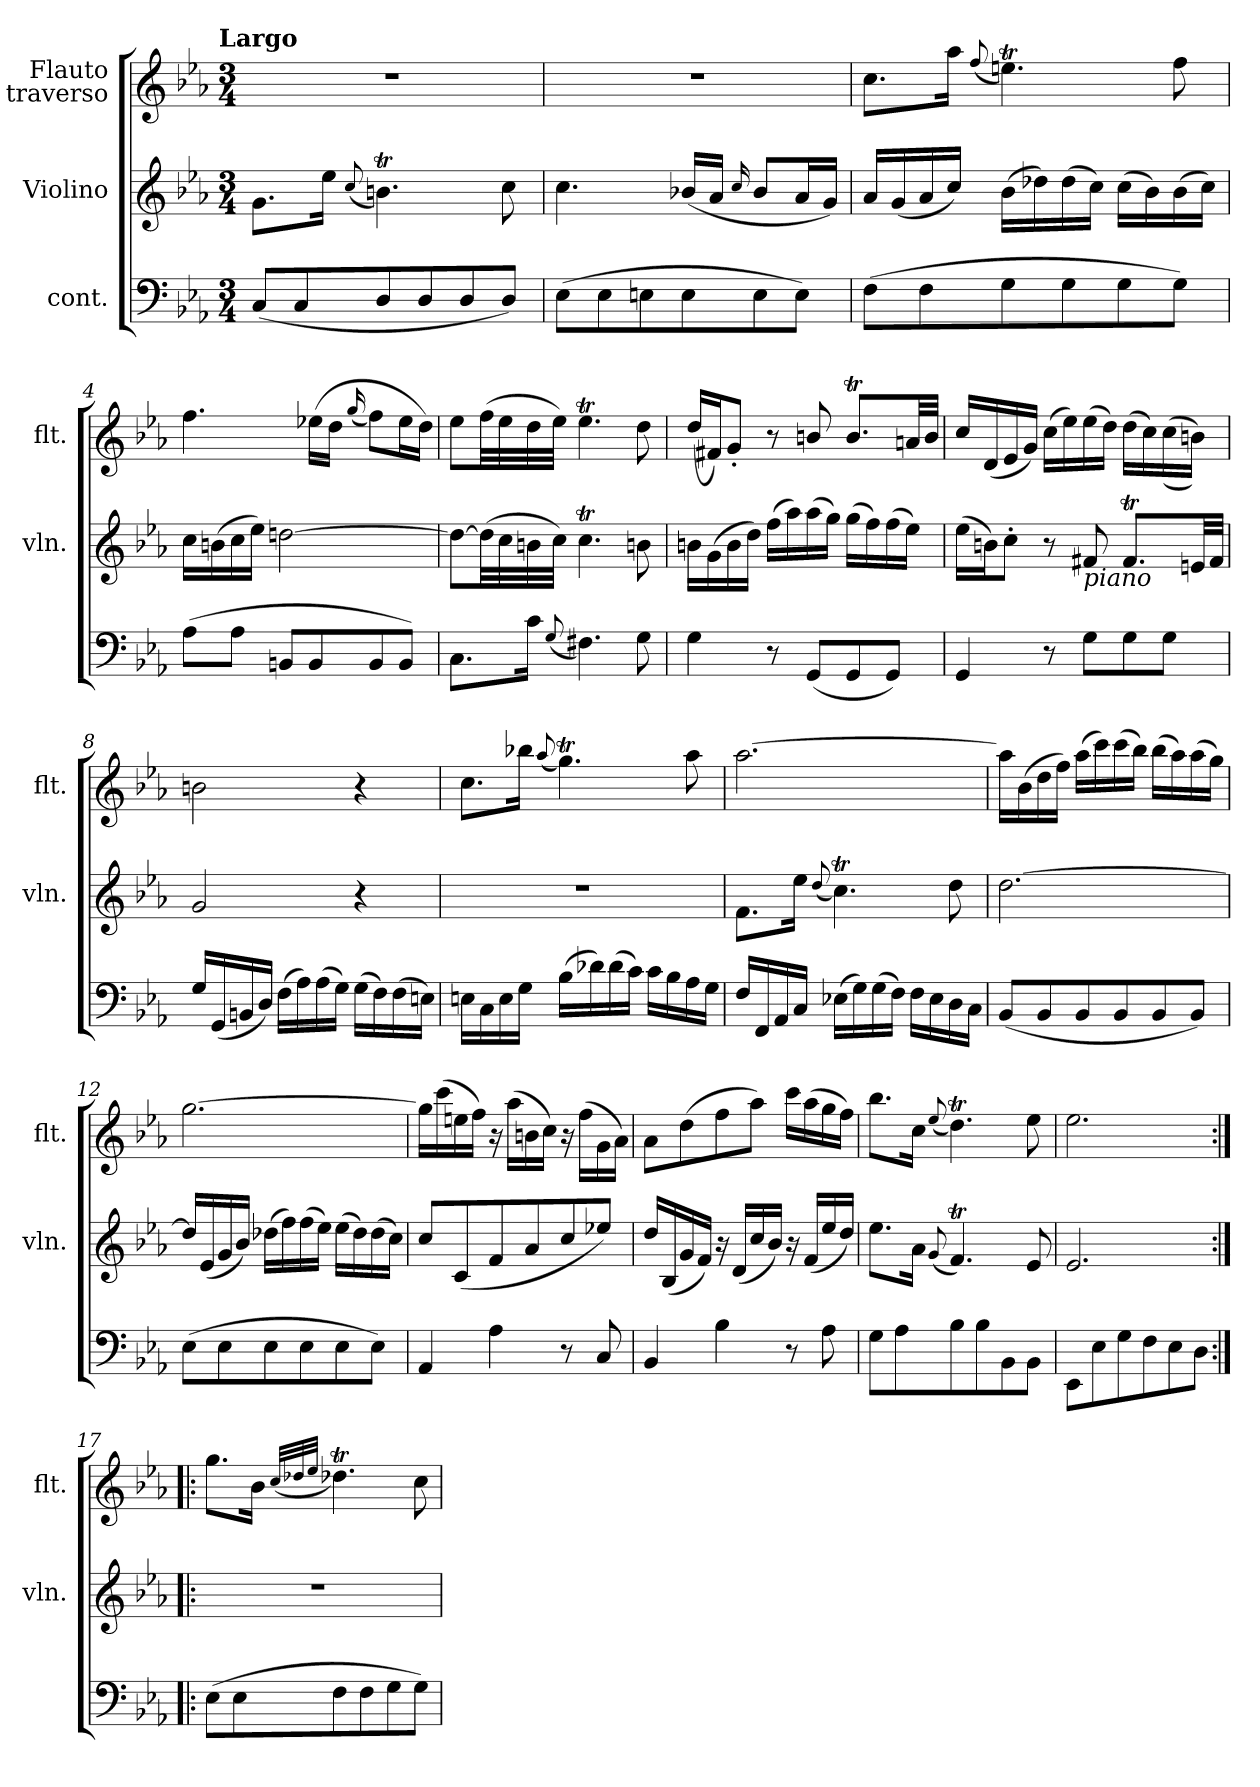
**kern	**kern	**kern
*part3	*part2	*part1
*staff3	*staff2	*staff1
*I"cont.	*I"Violino	*I"Flauto\ntraverso
*	*I'vln.	*I'flt.
*clefF4	*clefG2	*clefG2
*k[b-e-a-]	*k[b-e-a-]	*k[b-e-a-]
!!LO:TX:omd:t=Largo
*M3/4	*M3/4	*M3/4
*MM52	*MM52	*MM52
=1	=1	=1
(8CL	8.gL	2.r
8C	.	.
.	16ee-Jk	.
.	(8qqcc/	.
8D	4.bnt)	.
8D	.	.
8D	.	.
8DJ)	8cc	.
=2	=2	=2
(8E-L	4.cc	2.r
8E-	.	.
8En	.	.
8E	(16b-XLL	.
.	16a-JJ	.
.	16qqcc	.
8E	8b-L	.
8EJ)	16a-L	.
.	16gJJ)	.
=3	=3	=3
(8FL	16a-LL	8.ccL
.	(16g	.
8F	16a-	.
.	16ccJJ)	16aa-Jk
.	.	(8qqff/
8G	(16b-LL	4.eent)
.	16dd-X)	.
8G	(16dd-	.
.	16ccJJ)	.
8G	(16ccLL	.
.	16b-)	.
8GJ)	(16b-	8ff
.	16ccJJ)	.
=4	=4	=4
(8A-L	16ccLL	4.ff
.	(16bn	.
8A-J	16cc	.
.	16ee-JJ)	.
8BBnL	[2ddn	.
8BB	.	(16ee-XLL
.	.	16ddJJ
.	.	(16qqgg/
8BB	.	8ffL)
8BBJ)	.	16ee-L
.	.	16ddJJ)
=5	=5	=5
8.CL	8ddL_	8ee-L
.	(32ddLL]	(32ffLL
.	32cc	32ee-
16cJk	32bn	32dd
.	32ccJJJ)	32ee-JJJ)
(8qqG/	.	.
4.F#X)	4.ccT	4.ee-T
8G	8bn	8dd
=6	=6	=6
4G	16bnLL	(16ddLL
.	(16g	16f#XJ)
.	16b	8g'J
.	16ddJJ)	.
8r	(16ffLL	8r
.	16aa-)	.
(8GGL	(16aa-	8bn/
.	16ggJJ)	.
8GG	(16ggLL	8.btL
.	16ff)	.
8GGJ)	(16ff	.
.	16ee-JJ)	32anLL
.	.	32bJJJ
=7	=7	=7
4GG	(16ee-LL	16ccLL
.	16bnJ)	(16d
.	8cc'J	16e-
.	.	16gJJ)
8r	8r	(16ccLL
.	.	16ee-)
!	!LO:TX:b:i:t=piano	!
8GL	8f#X	(16ee-
.	.	16ddJJ)
8G	8.f#tL	(16ddLL
.	.	16cc)
8GJ	.	(<(>16cc
.	32enLL	16bnJJ))
.	32f#JJJ	.
=8	=8	=8
16GLL	2g	2bn
(16GG	.	.
16BBn	.	.
16DJJ)	.	.
(16FLL	.	.
16A-)	.	.
(16A-	.	.
16GJJ)	.	.
(16GLL	4r	4r
16F)	.	.
(16F	.	.
16EnJJ)	.	.
=9	=9	=9
16EnLL	2.r	8.ccL
16C	.	.
16E	.	.
16GJJ	.	16bb-XJk
.	.	(8qqaa-/
(16B-LL	.	4.ggt)
16d-X)	.	.
(16d-	.	.
16cJJ)	.	.
16cLL	.	.
16B-	.	.
16A-	.	8aa-
16GJJ	.	.
=10	=10	=10
16FLL	8.fL	[2.aa-
16FF	.	.
16AA-	.	.
16CJJ	16ee-Jk	.
.	(8qqdd/	.
(16E-XLL	4.ccT)	.
16G)	.	.
(16G	.	.
16FJJ)	.	.
16FLL	.	.
16E-	.	.
16D	8dd	.
16CJJ	.	.
=11	=11	=11
(8BB-L	[2.dd	16aa-LL]
.	.	(16b-
8BB-	.	16dd
.	.	16ffJJ)
8BB-	.	(16aa-LL
.	.	16ccc)
8BB-	.	(16ccc
.	.	16bb-JJ)
8BB-	.	(16bb-LL
.	.	16aa-)
8BB-J)	.	(16aa-
.	.	16ggJJ)
=12	=12	=12
(8E-L	16ddLL]	[2.gg
.	(16e-	.
8E-	16g	.
.	16b-JJ)	.
8E-	(16dd-XLL	.
.	16ff)	.
8E-	(16ff	.
.	16ee-JJ)	.
8E-	(16ee-LL	.
.	16dd-)	.
8E-J)	(16dd-	.
.	16ccJJ)	.
=13	=13	=13
4AA-	8ccL	16ggLL]
.	.	(16ccc
.	(8c	16een
.	.	16ffJJ)
4A-	8f	16r
.	.	(16aa-LL
.	8a-	16bn
.	.	16ccJJ)
8r	8cc	16r
.	.	(16ffLL
8C	8ee-XJ)	16g
.	.	16a-JJ)
=14	=14	=14
4BB-	16ddLL	8a-L
.	(16B-	.
.	16g	(8dd
.	16fJJ)	.
4B-	16r	8ff
.	(16dLL	.
.	16cc	8aa-J)
.	16b-JJ)	.
8r	16r	16cccLL
.	(16f/LL	(16aa-
8A-	16ee-/	16gg
.	16dd/JJ)	16ffJJ)
=15	=15	=15
8GL	8.ee-L	8.bb-L
8A-	.	.
.	16a-Jk	16ccJk
.	(8qqg/	(8qqee-/
8B-	4.fT)	4.ddt)
8B-	.	.
8BB-	.	.
8BB-J	8e-	8ee-
=16	=16	=16
8EE-\L	2.e-	2.ee-
8E-\	.	.
8G\	.	.
8F\	.	.
8E-\	.	.
8D\J	.	.
=17:|!|:	=17:|!|:	=17:|!|:
(8E-L	2.r	8.ggL
8E-	.	.
.	.	16b-Jk
.	.	(32qqcc/LLL
.	.	32qqdd-X/
.	.	32qqee-/JJJ
8F	.	4.dd-XT)
8F	.	.
8G	.	.
8GJ)	.	8cc
=	=	=
*-	*-	*-
